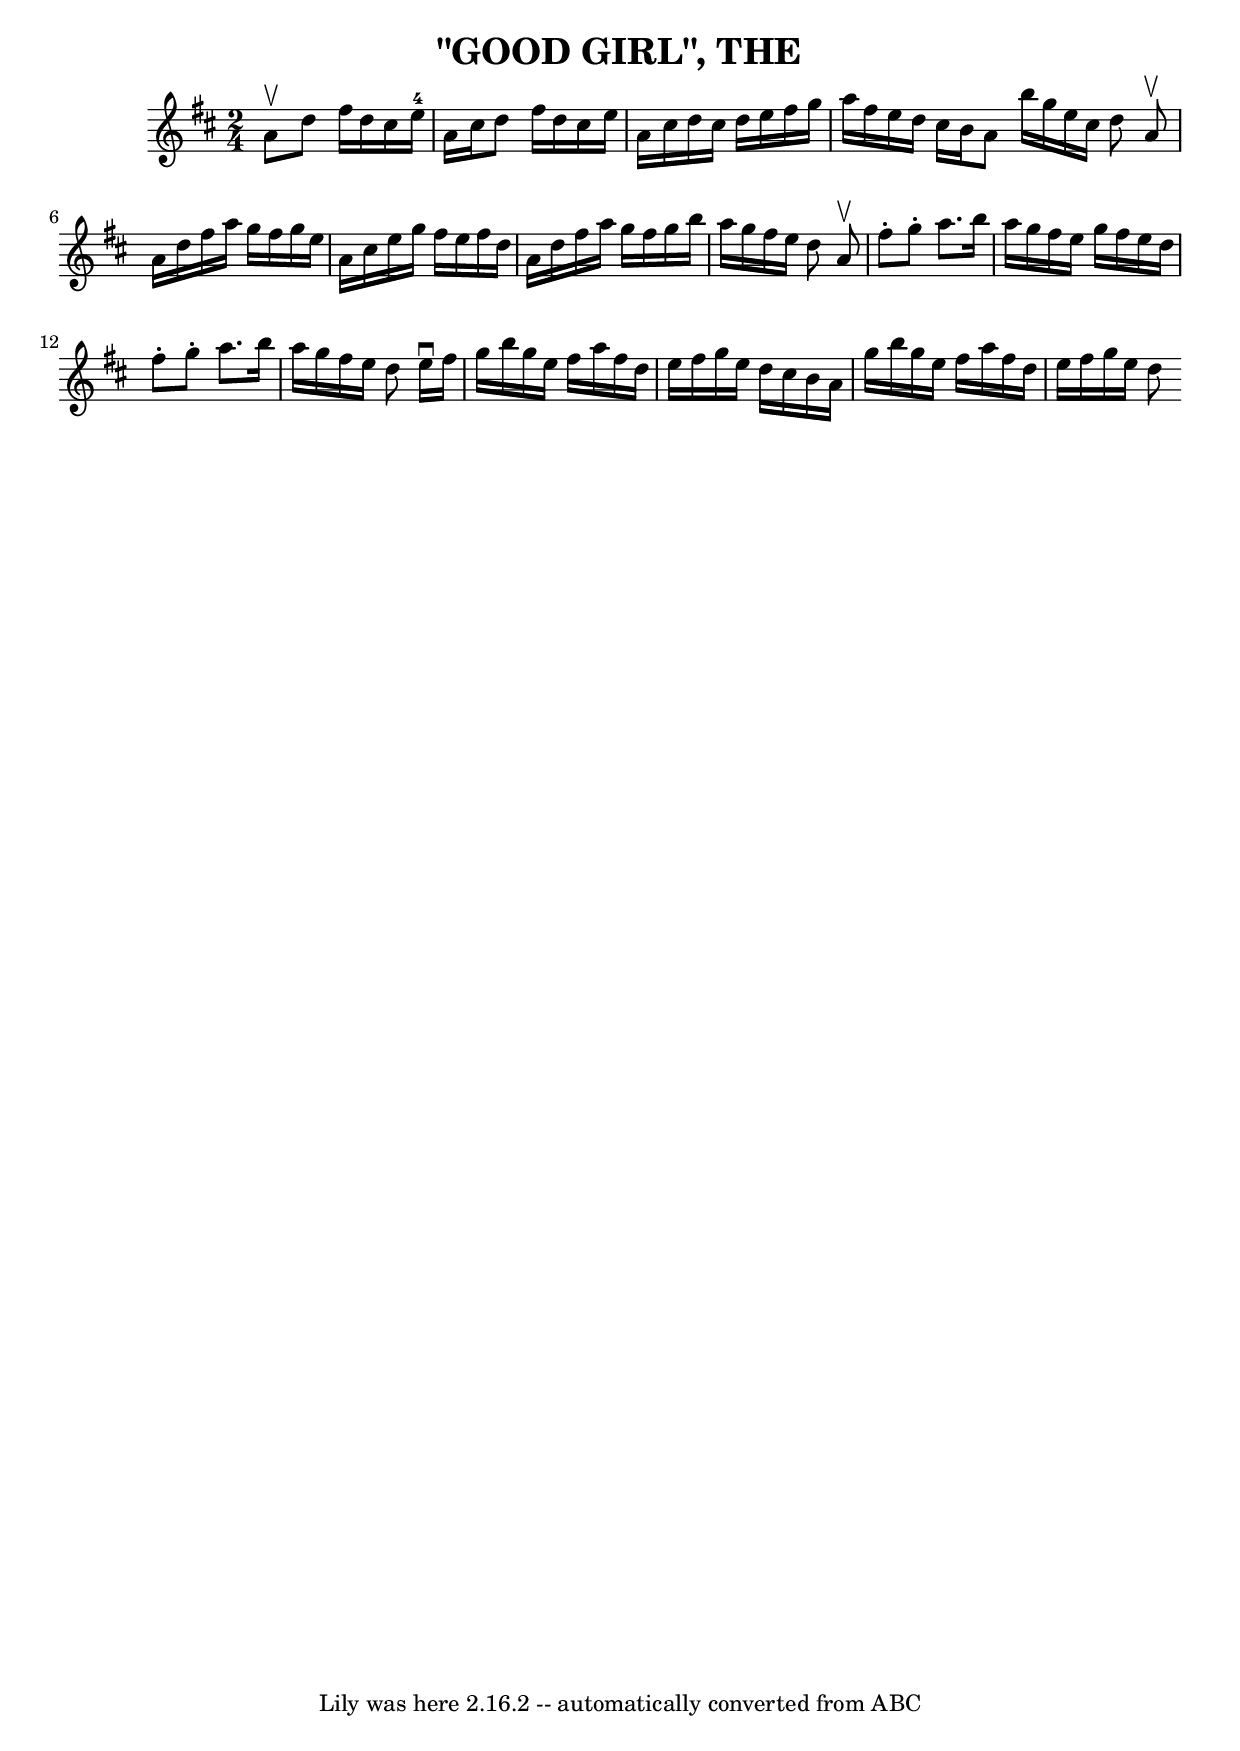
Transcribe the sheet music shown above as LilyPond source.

\version "2.16.2"
\include "Mammoth.ily"
\header {
  %% book = "Coles pg 26.8"
 crossRefNumber = "8"
 footnotes = "\\\\GOOD GIRL -- First lady turn second gent, first gent turn second lady.\\\\Four hands half round, and back to placf.  Two couples down centre,\\\\back, first couple cast off.  Right and left 4."
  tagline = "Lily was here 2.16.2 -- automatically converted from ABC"
  title = "\"GOOD GIRL\", THE"

}
voicedefault =  {


  \time 2/4 
  \key d \major a'8^\upbow    |
 d''8 fs''16 d''16 cs''16 e''16-4 a'16 cs''16     |
 d''8 fs''16 d''16 cs''16 e''16 a'16 cs''16     |
 d''16 cs''16 d''16 e''16 fs''16 g''16 a''16 fs''16     |
 e''16 d''16 cs''16 b'16 a'8    \bar ": |" b''16 g''16 e''16 cs''16 d''8    \bar "||"     \bar "|:" a'8^\upbow    |
 a'16 d''16 fs''16 a''16 g''16 fs''16 g''16 e''16     |
 a'16 cs''16 e''16 g''16 fs''16 e''16 fs''16 d''16     |
 a'16 d''16 fs''16 a''16 g''16 fs''16 g''16 b''16      |
 a''16 g''16 fs''16 e''16 d''8    \bar ":|"        \bar "|:" a'8^\upbow    |
 fs''8-. g''8-. a''8. b''16     |
 a''16 g''16 fs''16 e''16 g''16 fs''16 e''16 d''16     |
 fs''8-. g''8-. a''8. b''16    |
 a''16 g''16 fs''16 e''16 d''8    \bar ":|"     \bar " |:" e''16^\downbow fs''16     |
 g''16 b''16 g''16 e''16 fs''16 a''16 fs''16 d''16     |
 e''16 fs''16 g''16 e''16 d''16 cs''16 b'16 a'16     |
 g''16 b''16 g''16 e''16 fs''16 a''16 fs''16 d''16     |
 e''16 fs''16 g''16 e''16 d''8    \bar ": |"   

}

\score{
  <<

    \context Staff="default"
    {
      \voicedefault 
      
    }

  >>
  \layout {
    
  }
  \midi {
  }

}
